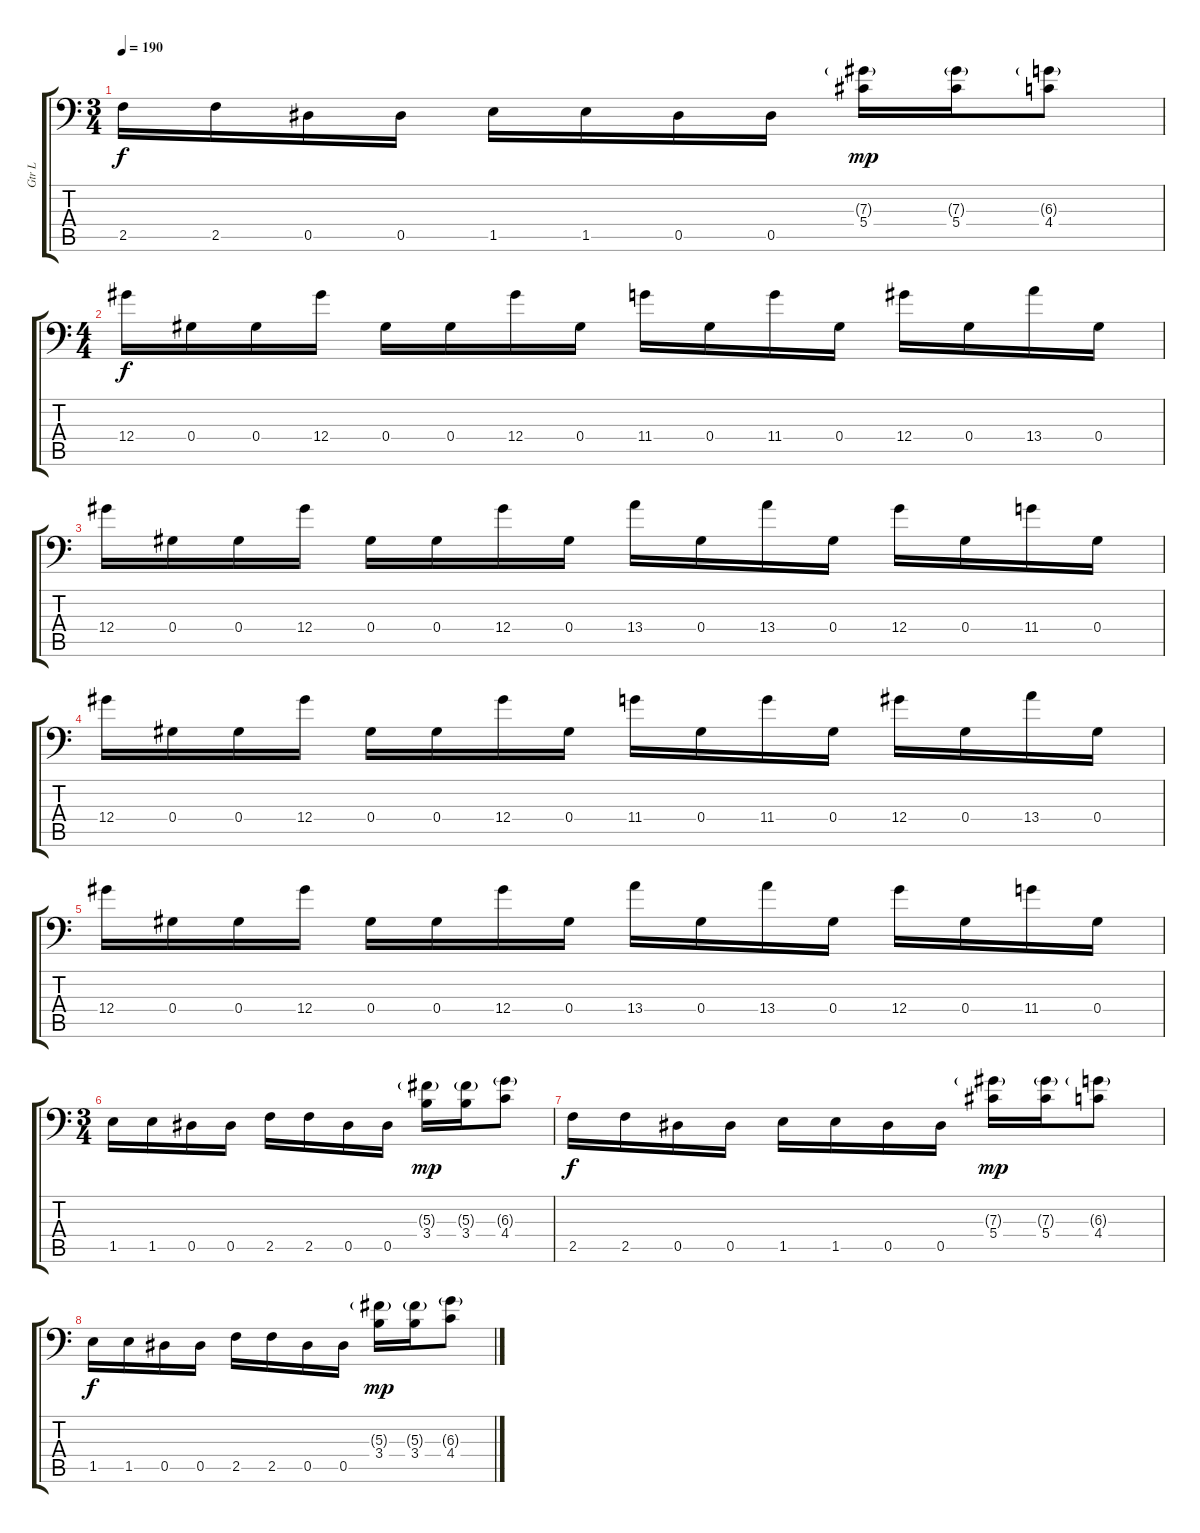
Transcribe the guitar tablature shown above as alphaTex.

\track ("Gtr L" "Gtr L") {instrument distortionguitar}
\staff {score tabs}
\tuning (Bb3 F3 Db3 Ab2 Eb2 Bb1) {hide}
\ts (3 4)
\tempo 190
\clef f4
\ks c
2.5.16{dy f} 2.5.16 0.5.16 0.5.16 1.5.16 1.5.16 0.5.16 0.5.16 (7.3{g} 5.4).16{dy mp} (7.3{g} 5.4).16 (6.3{g} 4.4).8 |
\ts (4 4)
12.4.16{dy f} 0.4.16 0.4.16 12.4.16 0.4.16 0.4.16 12.4.16 0.4.16 11.4.16 0.4.16 11.4.16 0.4.16 12.4.16 0.4.16 13.4.16 0.4.16 |
12.4.16 0.4.16 0.4.16 12.4.16 0.4.16 0.4.16 12.4.16 0.4.16 13.4.16 0.4.16 13.4.16 0.4.16 12.4.16 0.4.16 11.4.16 0.4.16 |
12.4.16 0.4.16 0.4.16 12.4.16 0.4.16 0.4.16 12.4.16 0.4.16 11.4.16 0.4.16 11.4.16 0.4.16 12.4.16 0.4.16 13.4.16 0.4.16 |
12.4.16 0.4.16 0.4.16 12.4.16 0.4.16 0.4.16 12.4.16 0.4.16 13.4.16 0.4.16 13.4.16 0.4.16 12.4.16 0.4.16 11.4.16 0.4.16 |
\ts (3 4)
1.5.16 1.5.16 0.5.16 0.5.16 2.5.16 2.5.16 0.5.16 0.5.16 (5.3{g} 3.4).16{dy mp} (5.3{g} 3.4).16 (6.3{g} 4.4).8 |
2.5.16{dy f} 2.5.16 0.5.16 0.5.16 1.5.16 1.5.16 0.5.16 0.5.16 (7.3{g} 5.4).16{dy mp} (7.3{g} 5.4).16 (6.3{g} 4.4).8 |
1.5.16{dy f} 1.5.16 0.5.16 0.5.16 2.5.16 2.5.16 0.5.16 0.5.16 (5.3{g} 3.4).16{dy mp} (5.3{g} 3.4).16 (6.3{g} 4.4).8
